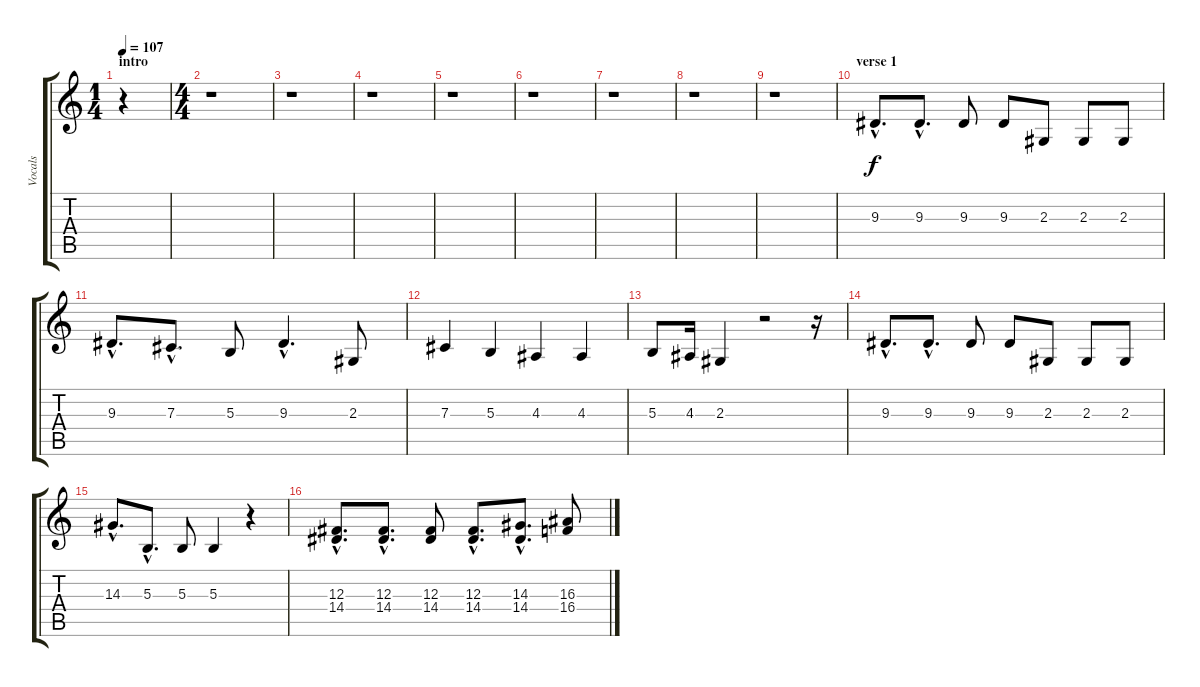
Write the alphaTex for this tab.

\track ("Vocals" "Vocals") {instrument lead2sawtooth}
\staff {score tabs}
\tuning (Eb4 Bb3 Gb3 Db3 Ab2 Eb2) {hide}
\ts (1 4)
\section ("" "intro")
\tempo 107
\clef g2
\ks c
r.4{dy f instrument lead2sawtooth} |
\ts (4 4)
r.1 |
r.1 |
r.1 |
r.1 |
r.1 |
r.1 |
r.1 |
r.1 |
\section ("" "verse 1")
9.3{hac}.8{d} 9.3{hac}.8{d} 9.3.8 9.3.8 2.3.8 2.3.8 2.3.8 |
9.3{hac}.8{d} 7.3{hac}.8{d} 5.3.8 9.3{hac}.4{d} 2.3.8 |
7.3.4 5.3.4 4.3.4 4.3.4 |
5.3.8 4.3.16 2.3.4 r.2 r.16 |
9.3{hac}.8{d} 9.3{hac}.8{d} 9.3.8 9.3.8 2.3.8 2.3.8 2.3.8 |
14.3{hac}.8{d} 5.3{hac}.8{d} 5.3.8 5.3.4 r.4 |
(12.3{hac} 14.4{hac}).8{d} (12.3{hac} 14.4{hac}).8{d} (12.3 14.4).8 (12.3{hac} 14.4{hac}).8{d} (14.3{hac} 14.4{hac}).8{d} (16.3 16.4).8
